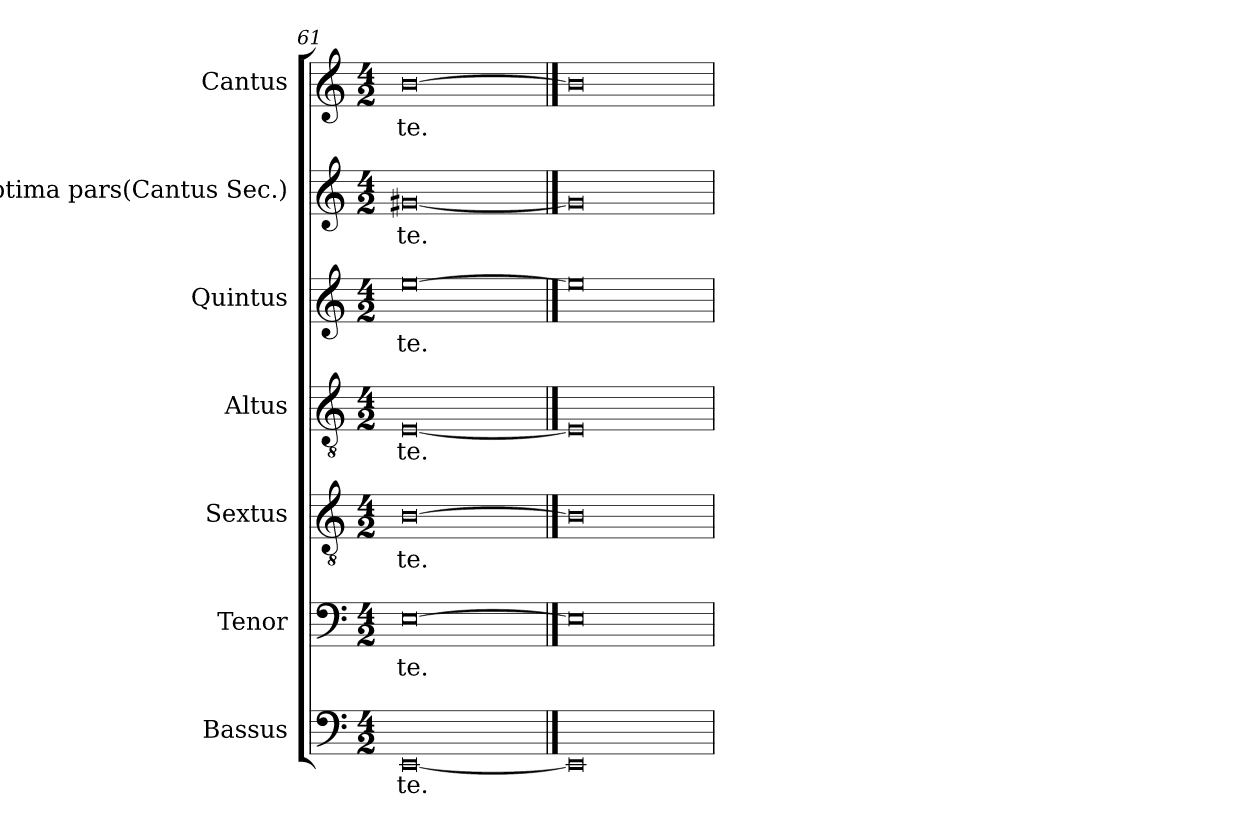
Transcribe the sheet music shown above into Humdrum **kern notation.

**kern	**text	**kern	**text	**kern	**text	**kern	**text	**kern	**text	**kern	**text	**kern	**text
*part7	*part7	*part6	*part6	*part5	*part5	*part4	*part4	*part3	*part3	*part2	*part2	*part1	*part1
*staff7	*staff7	*staff6	*staff6	*staff5	*staff5	*staff4	*staff4	*staff3	*staff3	*staff2	*staff2	*staff1	*staff1
*I"Bassus	*	*I"Tenor	*	*I"Sextus	*	*I"Altus	*	*I"Quintus	*	*I"Septima pars(Cantus Sec.)	*	*I"Cantus	*
*I'B.	*	*I'T.	*	*	*	*I'A.	*	*	*	*	*	*I'C.	*
*clefF4	*	*clefF4	*	*clefGv2	*	*clefGv2	*	*clefG2	*	*clefG2	*	*clefG2	*
*	*	*	*	*ITrd7c12	*	*ITrd7c12	*	*ITrd7c12	*	*	*	*	*
*k[]	*	*k[]	*	*k[]	*	*k[]	*	*k[]	*	*k[]	*	*k[]	*
*a:	*	*a:	*	*a:	*	*a:	*	*a:	*	*a:	*	*a:	*
*M4/2	*	*M4/2	*	*M4/2	*	*M4/2	*	*M4/2	*	*M4/2	*	*M4/2	*
=61	=61	=61	=61	=61	=61	=61	=61	=61	=61	=61	=61	=61	=61
!	!LO:LY:b	!	!LO:LY:b	!	!LO:LY:b	!	!LO:LY:b	!	!LO:LY:b	!	!LO:LY:b	!	!LO:LY:b
[0EE	te.	[0E	te.	[0BB	te.	[0EE	te.	[0e	te.	[0g#X	te.	[0b	te.
==62	==62	==62	==62	==62	==62	==62	==62	==62	==62	==62	==62	==62	==62
0EE]	.	0E]	.	0BB]	.	0EE]	.	0e]	.	0g#]	.	0b]	.
=	=	=	=	=	=	=	=	=	=	=	=	=	=
*-	*-	*-	*-	*-	*-	*-	*-	*-	*-	*-	*-	*-	*-
